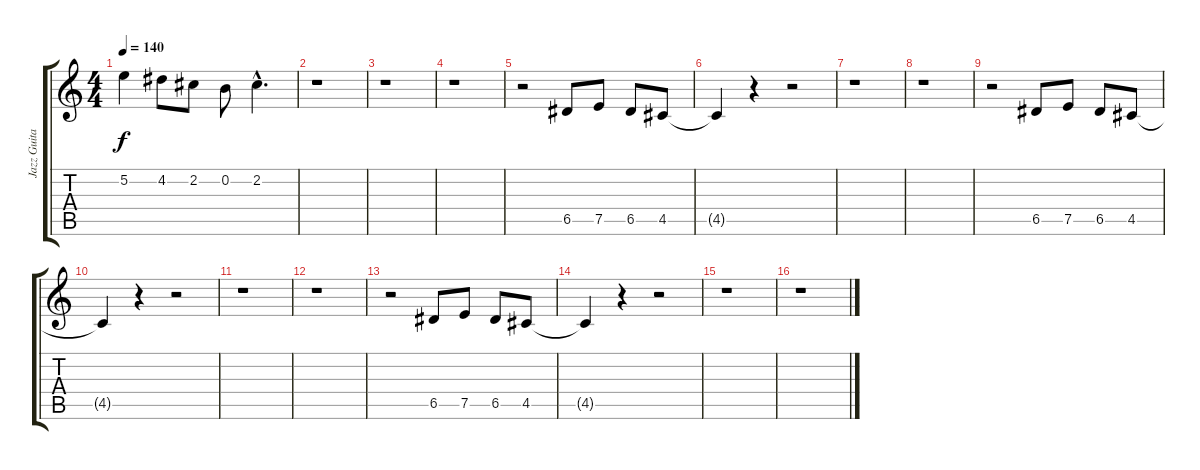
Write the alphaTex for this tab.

\track ("Jazz Guitar" "Jazz Guita") {instrument electricguitarjazz}
\staff {score tabs}
\tuning (E4 B3 G3 D3 A2 E2) {hide}
\ts (4 4)
\tempo 140
\clef g2
\ks c
5.2.4{dy f} 4.2.8 2.2.8 0.2.8 2.2{hac}.4{d} |
r.1 |
r.1 |
r.1 |
r.2 6.5.8 7.5.8 6.5.8 4.5.8 |
4.5{t}.4 r.4 r.2 |
r.1 |
r.1 |
r.2 6.5.8 7.5.8 6.5.8 4.5.8 |
4.5{t}.4 r.4 r.2 |
r.1 |
r.1 |
r.2 6.5.8 7.5.8 6.5.8 4.5.8 |
4.5{t}.4 r.4 r.2 |
r.1 |
r.1
